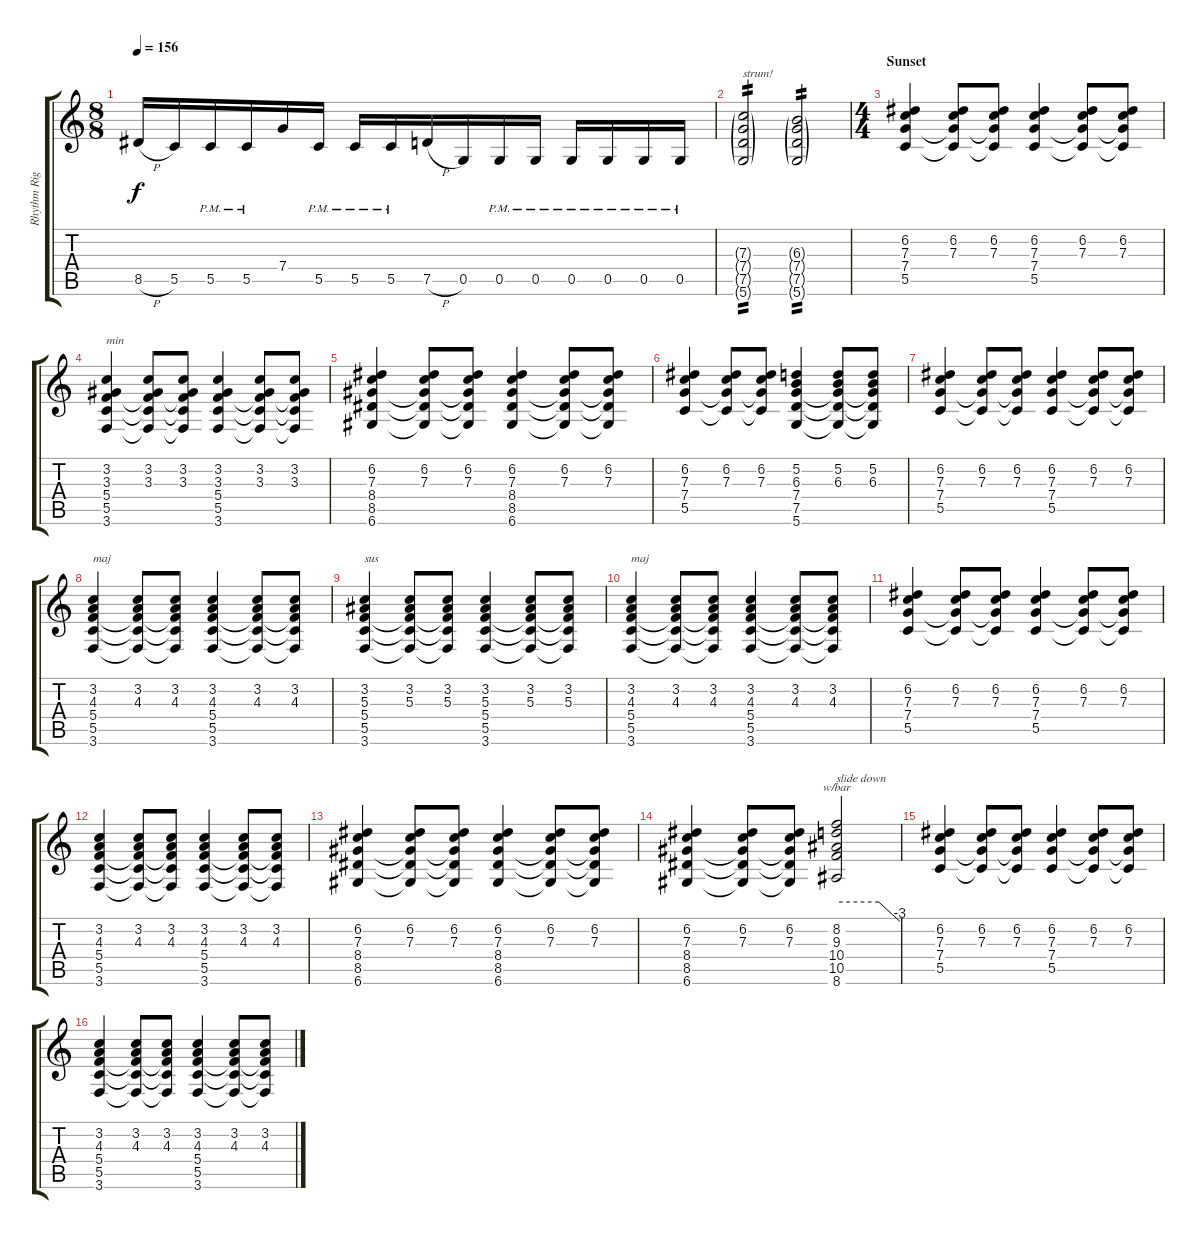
\track ("Rhythm Right" "Rhythm Rig") {instrument overdrivenguitar}
\staff {score tabs}
\tuning (D4 A3 F3 C3 G2 D2) {hide}
\ts (8 8)
\tempo 156
\clef g2
\ks c
8.5{h}.16{dy f} 5.5.16 5.5{pm}.16 5.5{pm}.16 7.4.16 5.5{pm}.16 5.5{pm}.16 5.5{pm}.16 7.5{h}.16 0.5.16 0.5{pm}.16 0.5{pm}.16 0.5{pm}.16 0.5{pm}.16 0.5{pm}.16 0.5{pm}.16 |
(7.3{g} 7.4{g} 7.5{g} 5.6{g}).2{txt "strum!" tp 2} (6.3{g} 7.4{g} 7.5{g} 5.6{g}).2{tp 2} |
\ts (4 4)
\section ("" "Sunset")
(6.2 7.3 7.4 5.5).4 (6.2 7.3 7.4{t} 5.5{t}).8 (6.2 7.3 7.4{t} 5.5{t}).8 (6.2 7.3 7.4 5.5).4 (6.2 7.3 7.4{t} 5.5{t}).8 (6.2 7.3 7.4{t} 5.5{t}).8 |
(3.2 3.3 5.4 5.5 3.6).4{txt "min"} (3.2 3.3 5.4{t} 5.5{t} 3.6{t}).8 (3.2 3.3 5.4{t} 5.5{t} 3.6{t}).8 (3.2 3.3 5.4 5.5 3.6).4 (3.2 3.3 5.4{t} 5.5{t} 3.6{t}).8 (3.2 3.3 5.4{t} 5.5{t} 3.6{t}).8 |
(6.2 7.3 8.4 8.5 6.6).4 (6.2 7.3 8.4{t} 8.5{t} 6.6{t}).8 (6.2 7.3 8.4{t} 8.5{t} 6.6{t}).8 (6.2 7.3 8.4 8.5 6.6).4 (6.2 7.3 8.4{t} 8.5{t} 6.6{t}).8 (6.2 7.3 8.4{t} 8.5{t} 6.6{t}).8 |
(6.2 7.3 7.4 5.5).4 (6.2 7.3 7.4{t} 5.5{t}).8 (6.2 7.3 7.4{t} 5.5{t}).8 (5.2 6.3 7.4 7.5 5.6).4 (5.2 6.3 7.4{t} 7.5{t} 5.6{t}).8 (5.2 6.3 7.4{t} 7.5{t} 5.6{t}).8 |
(6.2 7.3 7.4 5.5).4 (6.2 7.3 7.4{t} 5.5{t}).8 (6.2 7.3 7.4{t} 5.5{t}).8 (6.2 7.3 7.4 5.5).4 (6.2 7.3 7.4{t} 5.5{t}).8 (6.2 7.3 7.4{t} 5.5{t}).8 |
(3.2 4.3 5.4 5.5 3.6).4{txt "maj"} (3.2 4.3 5.4{t} 5.5{t} 3.6{t}).8 (3.2 4.3 5.4{t} 5.5{t} 3.6{t}).8 (3.2 4.3 5.4 5.5 3.6).4 (3.2 4.3 5.4{t} 5.5{t} 3.6{t}).8 (3.2 4.3 5.4{t} 5.5{t} 3.6{t}).8 |
(3.2 5.3 5.4 5.5 3.6).4{txt "sus"} (3.2 5.3 5.4{t} 5.5{t} 3.6{t}).8 (3.2 5.3 5.4{t} 5.5{t} 3.6{t}).8 (3.2 5.3 5.4 5.5 3.6).4 (3.2 5.3 5.4{t} 5.5{t} 3.6{t}).8 (3.2 5.3 5.4{t} 5.5{t} 3.6{t}).8 |
(3.2 4.3 5.4 5.5 3.6).4{txt "maj"} (3.2 4.3 5.4{t} 5.5{t} 3.6{t}).8 (3.2 4.3 5.4{t} 5.5{t} 3.6{t}).8 (3.2 4.3 5.4 5.5 3.6).4 (3.2 4.3 5.4{t} 5.5{t} 3.6{t}).8 (3.2 4.3 5.4{t} 5.5{t} 3.6{t}).8 |
(6.2 7.3 7.4 5.5).4 (6.2 7.3 7.4{t} 5.5{t}).8 (6.2 7.3 7.4{t} 5.5{t}).8 (6.2 7.3 7.4 5.5).4 (6.2 7.3 7.4{t} 5.5{t}).8 (6.2 7.3 7.4{t} 5.5{t}).8 |
(3.2 4.3 5.4 5.5 3.6).4 (3.2 4.3 5.4{t} 5.5{t} 3.6{t}).8 (3.2 4.3 5.4{t} 5.5{t} 3.6{t}).8 (3.2 4.3 5.4 5.5 3.6).4 (3.2 4.3 5.4{t} 5.5{t} 3.6{t}).8 (3.2 4.3 5.4{t} 5.5{t} 3.6{t}).8 |
(6.2 7.3 8.4 8.5 6.6).4 (6.2 7.3 8.4{t} 8.5{t} 6.6{t}).8 (6.2 7.3 8.4{t} 8.5{t} 6.6{t}).8 (6.2 7.3 8.4 8.5 6.6).4 (6.2 7.3 8.4{t} 8.5{t} 6.6{t}).8 (6.2 7.3 8.4{t} 8.5{t} 6.6{t}).8 |
(6.2 7.3 8.4 8.5 6.6).4 (6.2 7.3 8.4{t} 8.5{t} 6.6{t}).8 (6.2 7.3 8.4{t} 8.5{t} 6.6{t}).8 (8.2 9.3 10.4 10.5 8.6).2{tbe (custom default 0 0 40 0 60 -12) txt "slide down"} |
(6.2 7.3 7.4 5.5).4 (6.2 7.3 7.4{t} 5.5{t}).8 (6.2 7.3 7.4{t} 5.5{t}).8 (6.2 7.3 7.4 5.5).4 (6.2 7.3 7.4{t} 5.5{t}).8 (6.2 7.3 7.4{t} 5.5{t}).8 |
(3.2 4.3 5.4 5.5 3.6).4 (3.2 4.3 5.4{t} 5.5{t} 3.6{t}).8 (3.2 4.3 5.4{t} 5.5{t} 3.6{t}).8 (3.2 4.3 5.4 5.5 3.6).4 (3.2 4.3 5.4{t} 5.5{t} 3.6{t}).8 (3.2 4.3 5.4{t} 5.5{t} 3.6{t}).8
